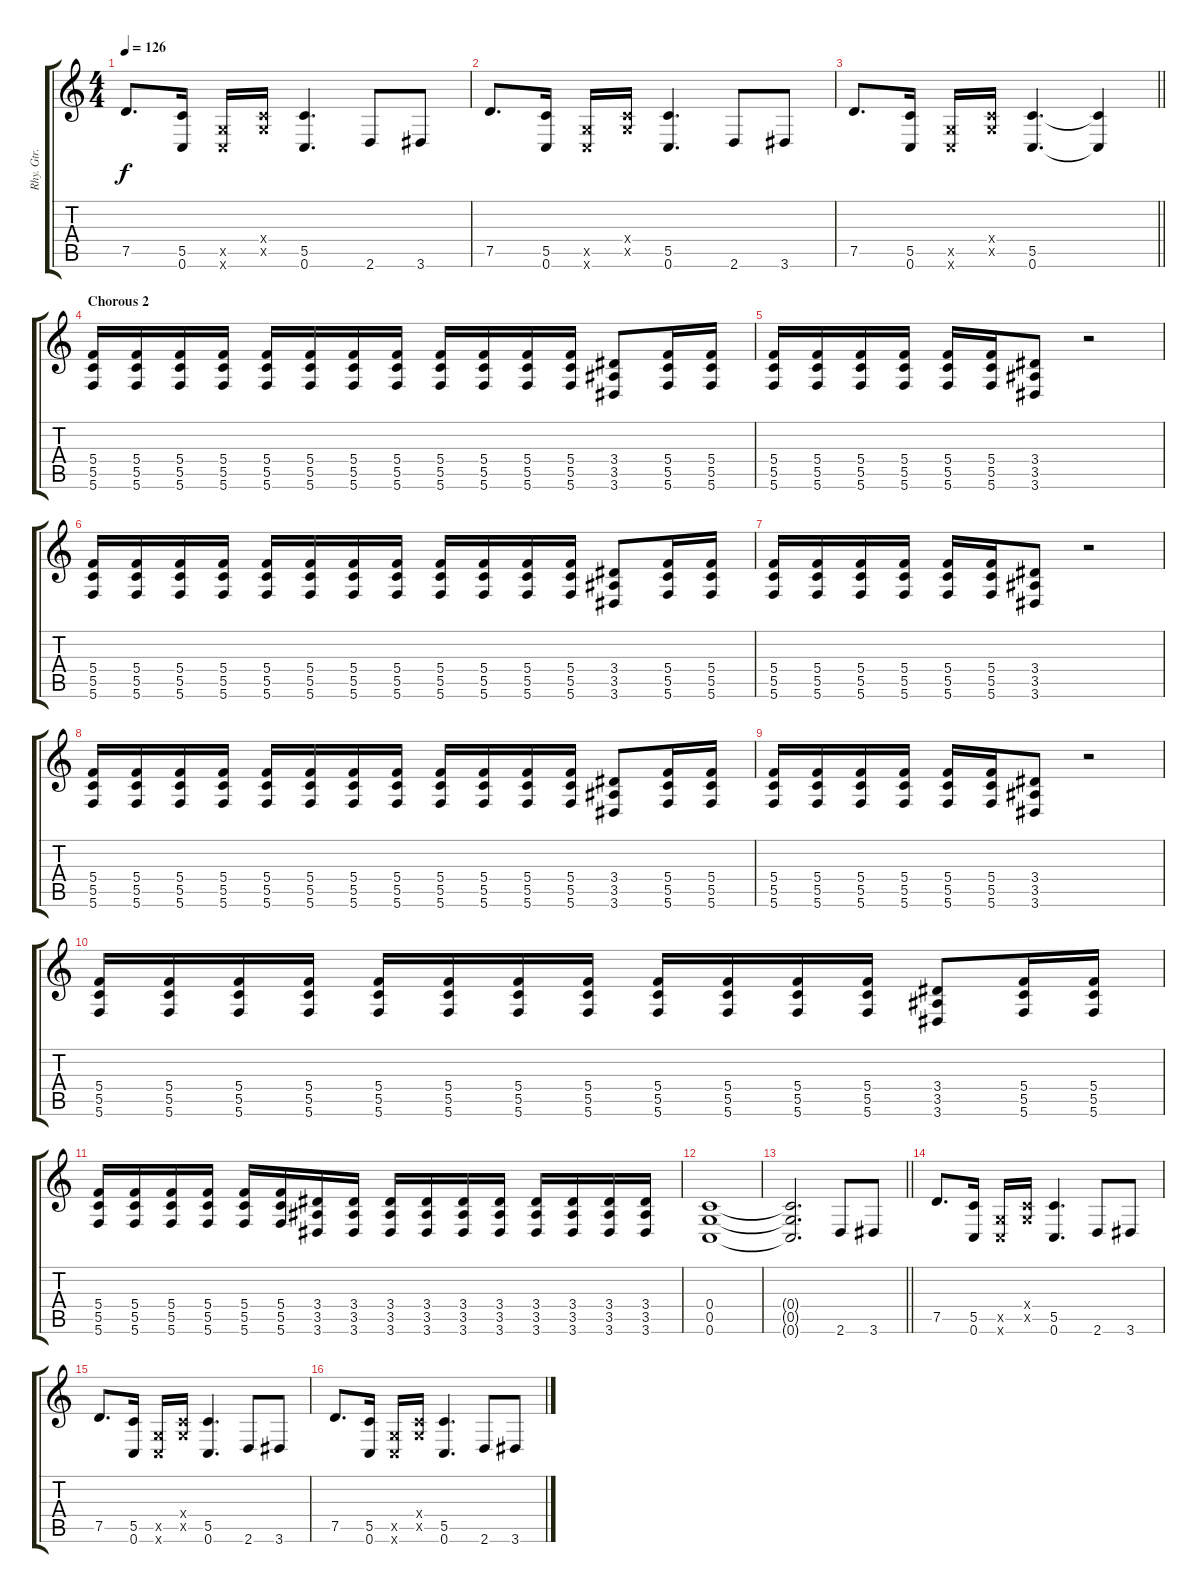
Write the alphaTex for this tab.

\track ("Rhy. Gtr. 2" "Rhy. Gtr. ") {instrument distortionguitar}
\staff {score tabs}
\tuning (D4 A3 F3 C3 G2 C2) {hide}
\ts (4 4)
\tempo 126
\clef g2
\ks c
7.5.8{d dy f} (5.5 0.6).16 (0.5{x} 0.6{x}).16 (0.4{x} 0.5{x}).16 (5.5 0.6).4{d} 2.6.8 3.6.8 |
7.5.8{d} (5.5 0.6).16 (0.5{x} 0.6{x}).16 (0.4{x} 0.5{x}).16 (5.5 0.6).4{d} 2.6.8 3.6.8 |
\barLineRight lightlight
7.5.8{d} (5.5 0.6).16 (0.5{x} 0.6{x}).16 (0.4{x} 0.5{x}).16 (5.5 0.6).4{d} (5.5{t} 0.6{t}).4 |
\section ("" "Chorous 2")
(5.4 5.5 5.6).16 (5.4 5.5 5.6).16 (5.4 5.5 5.6).16 (5.4 5.5 5.6).16 (5.4 5.5 5.6).16 (5.4 5.5 5.6).16 (5.4 5.5 5.6).16 (5.4 5.5 5.6).16 (5.4 5.5 5.6).16 (5.4 5.5 5.6).16 (5.4 5.5 5.6).16 (5.4 5.5 5.6).16 (3.4 3.5 3.6).8 (5.4 5.5 5.6).16 (5.4 5.5 5.6).16 |
(5.4 5.5 5.6).16 (5.4 5.5 5.6).16 (5.4 5.5 5.6).16 (5.4 5.5 5.6).16 (5.4 5.5 5.6).16 (5.4 5.5 5.6).16 (3.4 3.5 3.6).8 r.2 |
(5.4 5.5 5.6).16 (5.4 5.5 5.6).16 (5.4 5.5 5.6).16 (5.4 5.5 5.6).16 (5.4 5.5 5.6).16 (5.4 5.5 5.6).16 (5.4 5.5 5.6).16 (5.4 5.5 5.6).16 (5.4 5.5 5.6).16 (5.4 5.5 5.6).16 (5.4 5.5 5.6).16 (5.4 5.5 5.6).16 (3.4 3.5 3.6).8 (5.4 5.5 5.6).16 (5.4 5.5 5.6).16 |
(5.4 5.5 5.6).16 (5.4 5.5 5.6).16 (5.4 5.5 5.6).16 (5.4 5.5 5.6).16 (5.4 5.5 5.6).16 (5.4 5.5 5.6).16 (3.4 3.5 3.6).8 r.2 |
(5.4 5.5 5.6).16 (5.4 5.5 5.6).16 (5.4 5.5 5.6).16 (5.4 5.5 5.6).16 (5.4 5.5 5.6).16 (5.4 5.5 5.6).16 (5.4 5.5 5.6).16 (5.4 5.5 5.6).16 (5.4 5.5 5.6).16 (5.4 5.5 5.6).16 (5.4 5.5 5.6).16 (5.4 5.5 5.6).16 (3.4 3.5 3.6).8 (5.4 5.5 5.6).16 (5.4 5.5 5.6).16 |
(5.4 5.5 5.6).16 (5.4 5.5 5.6).16 (5.4 5.5 5.6).16 (5.4 5.5 5.6).16 (5.4 5.5 5.6).16 (5.4 5.5 5.6).16 (3.4 3.5 3.6).8 r.2 |
(5.4 5.5 5.6).16 (5.4 5.5 5.6).16 (5.4 5.5 5.6).16 (5.4 5.5 5.6).16 (5.4 5.5 5.6).16 (5.4 5.5 5.6).16 (5.4 5.5 5.6).16 (5.4 5.5 5.6).16 (5.4 5.5 5.6).16 (5.4 5.5 5.6).16 (5.4 5.5 5.6).16 (5.4 5.5 5.6).16 (3.4 3.5 3.6).8 (5.4 5.5 5.6).16 (5.4 5.5 5.6).16 |
(5.4 5.5 5.6).16 (5.4 5.5 5.6).16 (5.4 5.5 5.6).16 (5.4 5.5 5.6).16 (5.4 5.5 5.6).16 (5.4 5.5 5.6).16 (3.4 3.5 3.6).16 (3.4 3.5 3.6).16 (3.4 3.5 3.6).16 (3.4 3.5 3.6).16 (3.4 3.5 3.6).16 (3.4 3.5 3.6).16 (3.4 3.5 3.6).16 (3.4 3.5 3.6).16 (3.4 3.5 3.6).16 (3.4 3.5 3.6).16 |
(0.4 0.5 0.6).1 |
\barLineRight lightlight
(0.4{t} 0.5{t} 0.6{t}).2{d} 2.6.8 3.6.8 |
\section ("" "")
7.5.8{d} (5.5 0.6).16 (0.5{x} 0.6{x}).16 (0.4{x} 0.5{x}).16 (5.5 0.6).4{d} 2.6.8 3.6.8 |
7.5.8{d} (5.5 0.6).16 (0.5{x} 0.6{x}).16 (0.4{x} 0.5{x}).16 (5.5 0.6).4{d} 2.6.8 3.6.8 |
7.5.8{d} (5.5 0.6).16 (0.5{x} 0.6{x}).16 (0.4{x} 0.5{x}).16 (5.5 0.6).4{d} 2.6.8 3.6.8
